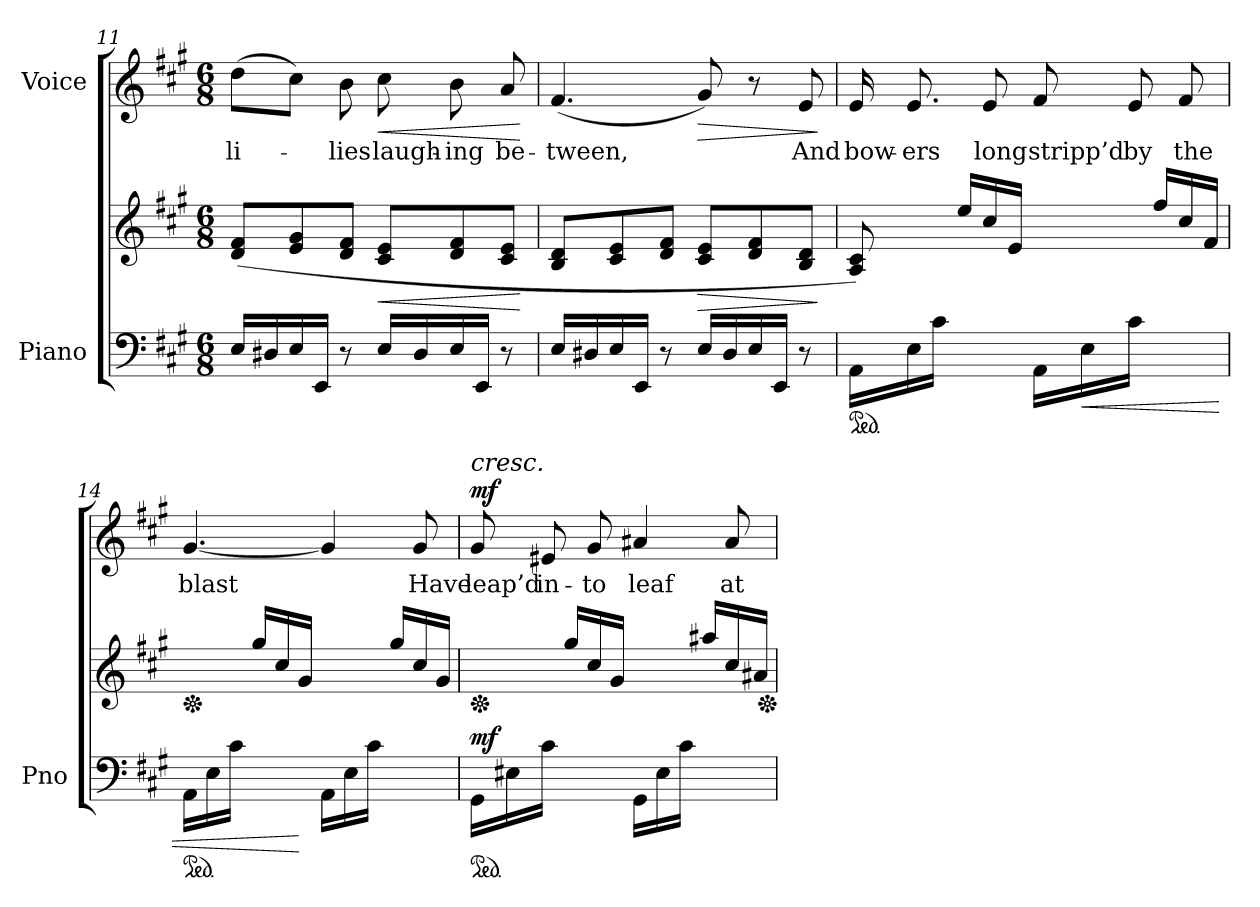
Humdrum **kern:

**kern	**kern	**dynam	**kern	**text	**dynam
*part2	*part2	*part2	*part1	*part1	*part1
*staff3	*staff2	*staff2/3	*staff1	*staff1	*staff1
*I"Piano	*	*	*I"Voice	*	*
*I'Pno	*	*	*	*	*
*clefF4	*clefG2	*	*clefG2	*	*
*k[f#c#g#]	*k[f#c#g#]	*	*k[f#c#g#]	*	*
*M6/8	*M6/8	*	*M6/8	*	*
=11	=11	=11	=11	=11	=11
!	!	!	!	!LO:LY:b	!
16E/LL	(<8d/ 8f#/L	.	(>8dd\L	li-	.
16D#X/	.	.	.	.	.
16E/	8e/ 8g#/	.	8cc#\J)	.	.
16EE/JJ	.	.	.	.	.
!	!	!	!	!LO:LY:b	!
8r	8d/ 8f#/J	.	8b\	-lies	.
!	!	!LO:HP:b	!	!LO:LY:b	!LO:HP:b
16E/LL	8c#/ 8e/L	<	8cc#\	laugh-	<
16D#/	.	.	.	.	.
!	!	!	!	!LO:LY:b	!
16E/	8d/ 8f#/	.	8b\	-ing	.
16EE/JJ	.	.	.	.	.
!	!	!	!	!LO:LY:b	!
8r	8c#/ 8e/J	.	8a/	be-	.
.	.	[	.	.	[
=12	=12	=12	=12	=12	=12
!	!	!	!	!LO:LY:b	!
16E/LL	8B/ 8d/L	.	(<4.f#/	-tween,	.
16D#X/	.	.	.	.	.
16E/	8c#/ 8e/	.	.	.	.
16EE/JJ	.	.	.	.	.
8r	8d/ 8f#/J	.	.	.	.
!	!	!LO:HP:b	!	!	!LO:HP:b
16E/LL	8c#/ 8e/L	>	8g#/)	.	>
16D#/	.	.	.	.	.
16E/	8d/ 8f#/	.	8r	.	.
16EE/JJ	.	.	.	.	.
!	!	!	!	!LO:LY:b	!
8r	8B/ 8d/J	.	8e/	And	.
.	.	]	.	.	]
!!LO:LB:g=z
=13	=13	=13	=13	=13	=13
*ped	*	*	*	*	*
*	*^	*	*	*	*
!	!	!	!	!	!LO:LY:b	!
(>16AA\LL	8A/ 8c#/)	8.ryy	.	16e/	bow-	.
!	!	!	!	!	!LO:LY:b	!
16E\	.	.	.	8.e/	-ers	.
16c#\JJ	8ryy	.	.	.	.	.
8.ryy	.	16ee/LL	.	.	.	.
!	!	!	!	!	!LO:LY:b	!
.	8ryy	16cc#/	.	8e/	long	.
.	.	16e/JJ)	.	.	.	.
!	!	!	!	!	!LO:LY:b	!
(>16AA\LL	4ryy	8.ryy	.	8f#/	stripp’d	.
!	!	!	!LO:HP:b=2	!	!	!
16E\	.	.	<	.	.	.
!	!	!	!	!	!LO:LY:b	!
16c#\JJ	.	.	.	8e/	by	.
8.ryy	.	16ff#/LL	.	.	.	.
!	!	!	!	!	!LO:LY:b	!
.	8ryy	16cc#/	.	8f#/	the	.
.	.	16f#/JJ)	.	.	.	.
=14	=14	=14	=14	=14	=14	=14
*ped	*	*	*	*	*	*
*	*Xped	*	*	*	*	*
!	!	!	!	!	!LO:LY:b	!
(>16AA\LL	2.ryy	8.ryy	.	[4.g#/	blast	.
16E\	.	.	.	.	.	.
16c#\JJ	.	.	.	.	.	.
8.ryy	.	16gg#/LL	.	.	.	.
.	.	16cc#/	.	.	.	.
.	.	16g#/JJ)	[	.	.	.
(>16AA\LL	.	8.ryy	.	4g#/]	.	.
16E\	.	.	.	.	.	.
16c#\JJ	.	.	.	.	.	.
8.ryy	.	16gg#/LL	.	.	.	.
!	!	!	!	!	!LO:LY:b	!
.	.	16cc#/	.	8g#/	Have	.
.	.	16g#/JJ)	.	.	.	.
=15	=15	=15	=15	=15	=15	=15
*ped	*	*	*	*	*	*
*	*Xped	*	*	*	*	*
!	!	!	!	!LO:TX:a:i:t=cresc.	!	!
!	!	!	!LO:DY:a=2	!	!LO:LY:b	!LO:DY:a
(>16GG#\LL	2.ryy	8.ryy	mf	8g#/	leap’d	mf
16E#X\	.	.	.	.	.	.
!	!	!	!	!	!LO:LY:b	!
16c#\JJ	.	.	.	8e#X/	in-	.
8.ryy	.	16gg#/LL	.	.	.	.
!	!	!	!	!	!LO:LY:b	!
.	.	16cc#/	.	8g#/	-to	.
.	.	16g#/JJ)	.	.	.	.
!	!	!	!	!	!LO:LY:b	!
(>16GG#\LL	.	8.ryy	.	4a#X/	leaf	.
16E#\	.	.	.	.	.	.
16c#\JJ	.	.	.	.	.	.
8.ryy	.	16aa#X/LL	.	.	.	.
!	!	!	!	!	!LO:LY:b	!
.	.	16cc#/	.	8a#/	at	.
.	.	16a#X/JJ)	.	.	.	.
*	*Xped	*	*	*	*	*
*	*v	*v	*	*	*	*
=	=	=	=	=	=
*-	*-	*-	*-	*-	*-
